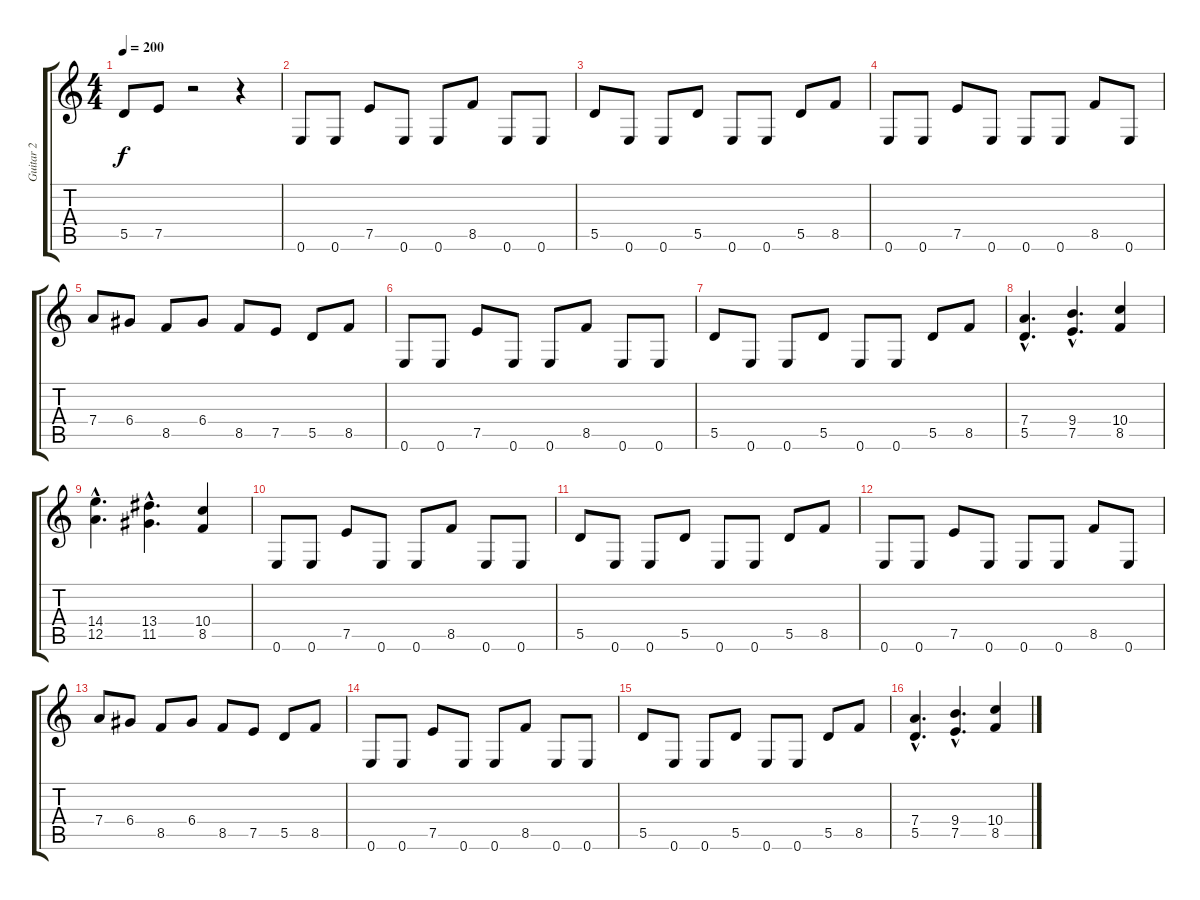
\track ("Guitar 2" "Guitar 2") {instrument distortionguitar}
\staff {score tabs}
\tuning (E4 B3 G3 D3 A2 E2) {hide}
\ts (4 4)
\tempo 200
\clef g2
\ks c
5.5.8{dy f} 7.5.8 r.2 r.4 |
\section ("" "")
0.6.8 0.6.8 7.5.8 0.6.8 0.6.8 8.5.8 0.6.8 0.6.8 |
5.5.8 0.6.8 0.6.8 5.5.8 0.6.8 0.6.8 5.5.8 8.5.8 |
0.6.8 0.6.8 7.5.8 0.6.8 0.6.8 0.6.8 8.5.8 0.6.8 |
7.4.8 6.4.8 8.5.8 6.4.8 8.5.8 7.5.8 5.5.8 8.5.8 |
0.6.8 0.6.8 7.5.8 0.6.8 0.6.8 8.5.8 0.6.8 0.6.8 |
5.5.8 0.6.8 0.6.8 5.5.8 0.6.8 0.6.8 5.5.8 8.5.8 |
(7.4{hac} 5.5{hac}).4{d} (9.4{hac} 7.5{hac}).4{d} (10.4 8.5).4 |
(14.4{hac} 12.5{hac}).4{d} (13.4{hac} 11.5{hac}).4{d} (10.4 8.5).4 |
\section ("" "")
0.6.8 0.6.8 7.5.8 0.6.8 0.6.8 8.5.8 0.6.8 0.6.8 |
5.5.8 0.6.8 0.6.8 5.5.8 0.6.8 0.6.8 5.5.8 8.5.8 |
0.6.8 0.6.8 7.5.8 0.6.8 0.6.8 0.6.8 8.5.8 0.6.8 |
7.4.8 6.4.8 8.5.8 6.4.8 8.5.8 7.5.8 5.5.8 8.5.8 |
0.6.8 0.6.8 7.5.8 0.6.8 0.6.8 8.5.8 0.6.8 0.6.8 |
5.5.8 0.6.8 0.6.8 5.5.8 0.6.8 0.6.8 5.5.8 8.5.8 |
(7.4{hac} 5.5{hac}).4{d} (9.4{hac} 7.5{hac}).4{d} (10.4 8.5).4
